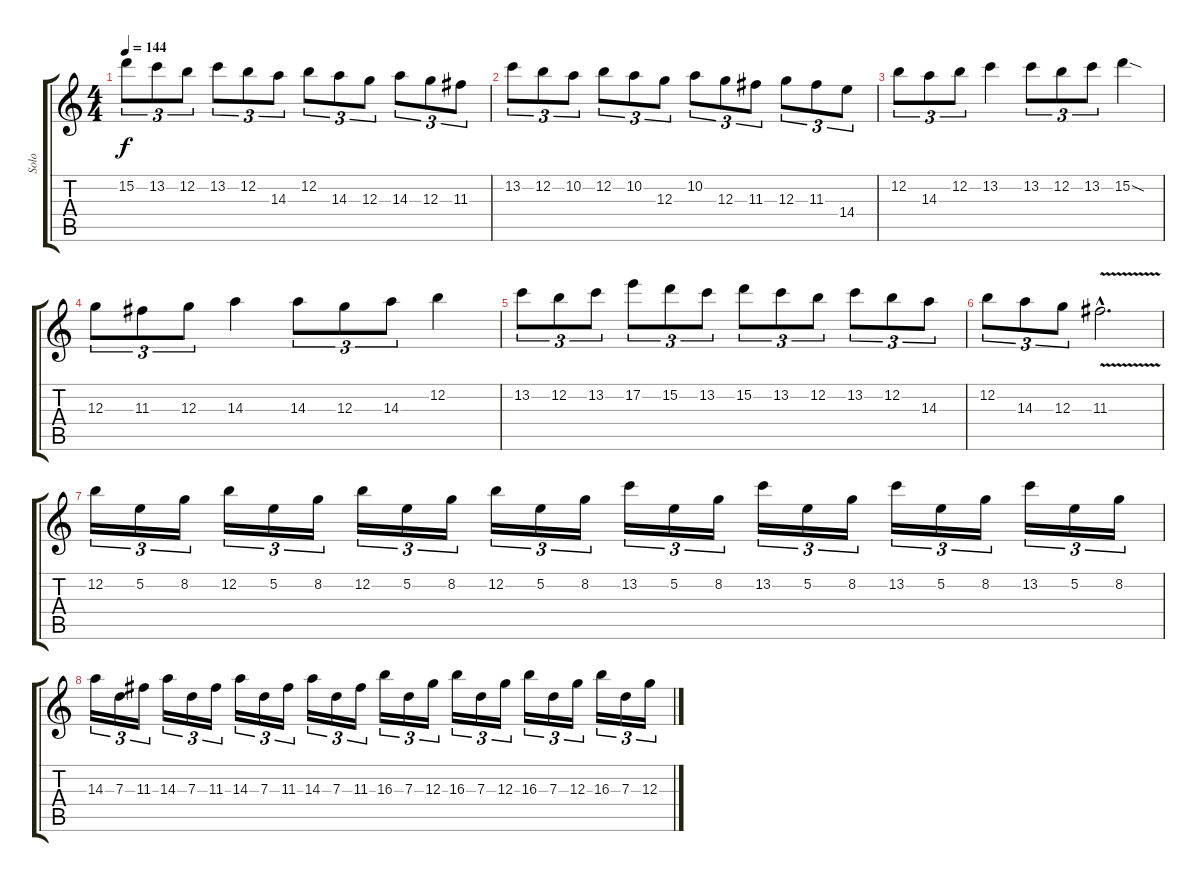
\track ("Solo" "Solo") {instrument overdrivenguitar}
\staff {score tabs}
\tuning (E4 B3 G3 D3 A2 E2) {hide}
\ts (4 4)
\tempo 144
\clef g2
\ks c
15.2.8{tu (3 2) dy f instrument overdrivenguitar} 13.2.8{tu (3 2)} 12.2.8{tu (3 2)} 13.2.8{tu (3 2)} 12.2.8{tu (3 2)} 14.3.8{tu (3 2)} 12.2.8{tu (3 2)} 14.3.8{tu (3 2)} 12.3.8{tu (3 2)} 14.3.8{tu (3 2)} 12.3.8{tu (3 2)} 11.3.8{tu (3 2)} |
13.2.8{tu (3 2)} 12.2.8{tu (3 2)} 10.2.8{tu (3 2)} 12.2.8{tu (3 2)} 10.2.8{tu (3 2)} 12.3.8{tu (3 2)} 10.2.8{tu (3 2)} 12.3.8{tu (3 2)} 11.3.8{tu (3 2)} 12.3.8{tu (3 2)} 11.3.8{tu (3 2)} 14.4.8{tu (3 2)} |
12.2.8{tu (3 2)} 14.3.8{tu (3 2)} 12.2.8{tu (3 2)} 13.2.4 13.2.8{tu (3 2)} 12.2.8{tu (3 2)} 13.2.8{tu (3 2)} 15.2{sod}.4 |
12.3.8{tu (3 2)} 11.3.8{tu (3 2)} 12.3.8{tu (3 2)} 14.3.4 14.3.8{tu (3 2)} 12.3.8{tu (3 2)} 14.3.8{tu (3 2)} 12.2.4 |
13.2.8{tu (3 2)} 12.2.8{tu (3 2)} 13.2.8{tu (3 2)} 17.2.8{tu (3 2)} 15.2.8{tu (3 2)} 13.2.8{tu (3 2)} 15.2.8{tu (3 2)} 13.2.8{tu (3 2)} 12.2.8{tu (3 2)} 13.2.8{tu (3 2)} 12.2.8{tu (3 2)} 14.3.8{tu (3 2)} |
12.2.8{tu (3 2)} 14.3.8{tu (3 2)} 12.3.8{tu (3 2)} 11.3{v hac}.2{d} |
12.2.16{tu (3 2)} 5.2.16{tu (3 2)} 8.2.16{tu (3 2)} 12.2.16{tu (3 2)} 5.2.16{tu (3 2)} 8.2.16{tu (3 2)} 12.2.16{tu (3 2)} 5.2.16{tu (3 2)} 8.2.16{tu (3 2)} 12.2.16{tu (3 2)} 5.2.16{tu (3 2)} 8.2.16{tu (3 2)} 13.2.16{tu (3 2)} 5.2.16{tu (3 2)} 8.2.16{tu (3 2)} 13.2.16{tu (3 2)} 5.2.16{tu (3 2)} 8.2.16{tu (3 2)} 13.2.16{tu (3 2)} 5.2.16{tu (3 2)} 8.2.16{tu (3 2)} 13.2.16{tu (3 2)} 5.2.16{tu (3 2)} 8.2.16{tu (3 2)} |
14.3.16{tu (3 2)} 7.3.16{tu (3 2)} 11.3.16{tu (3 2)} 14.3.16{tu (3 2)} 7.3.16{tu (3 2)} 11.3.16{tu (3 2)} 14.3.16{tu (3 2)} 7.3.16{tu (3 2)} 11.3.16{tu (3 2)} 14.3.16{tu (3 2)} 7.3.16{tu (3 2)} 11.3.16{tu (3 2)} 16.3.16{tu (3 2)} 7.3.16{tu (3 2)} 12.3.16{tu (3 2)} 16.3.16{tu (3 2)} 7.3.16{tu (3 2)} 12.3.16{tu (3 2)} 16.3.16{tu (3 2)} 7.3.16{tu (3 2)} 12.3.16{tu (3 2)} 16.3.16{tu (3 2)} 7.3.16{tu (3 2)} 12.3.16{tu (3 2)}
